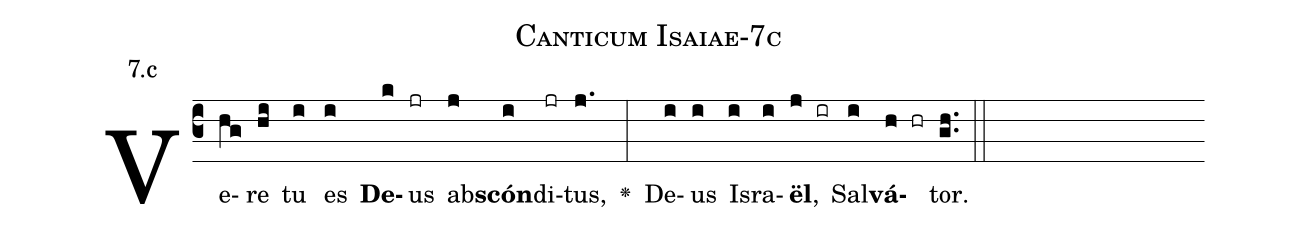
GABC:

name: Canticum Isaiae-7c;
annotation: 7.c;
%%
(c3)Ve(hg)re(hi) tu(i) es(i) <b>De</b>(k)us(jr) ab(j)<b>scón</b>(i)di(jr)tus,(j.) <v>\greheightstar</v>(:) De(i)us(i) Is(i)ra(i)<b>ël</b>,(j ir) Sal(i)<b>vá</b>(h hr)tor.(gh..) (::)


%E(i) u(i) o(j) u(i) a(h) e.(gh..) (::)
